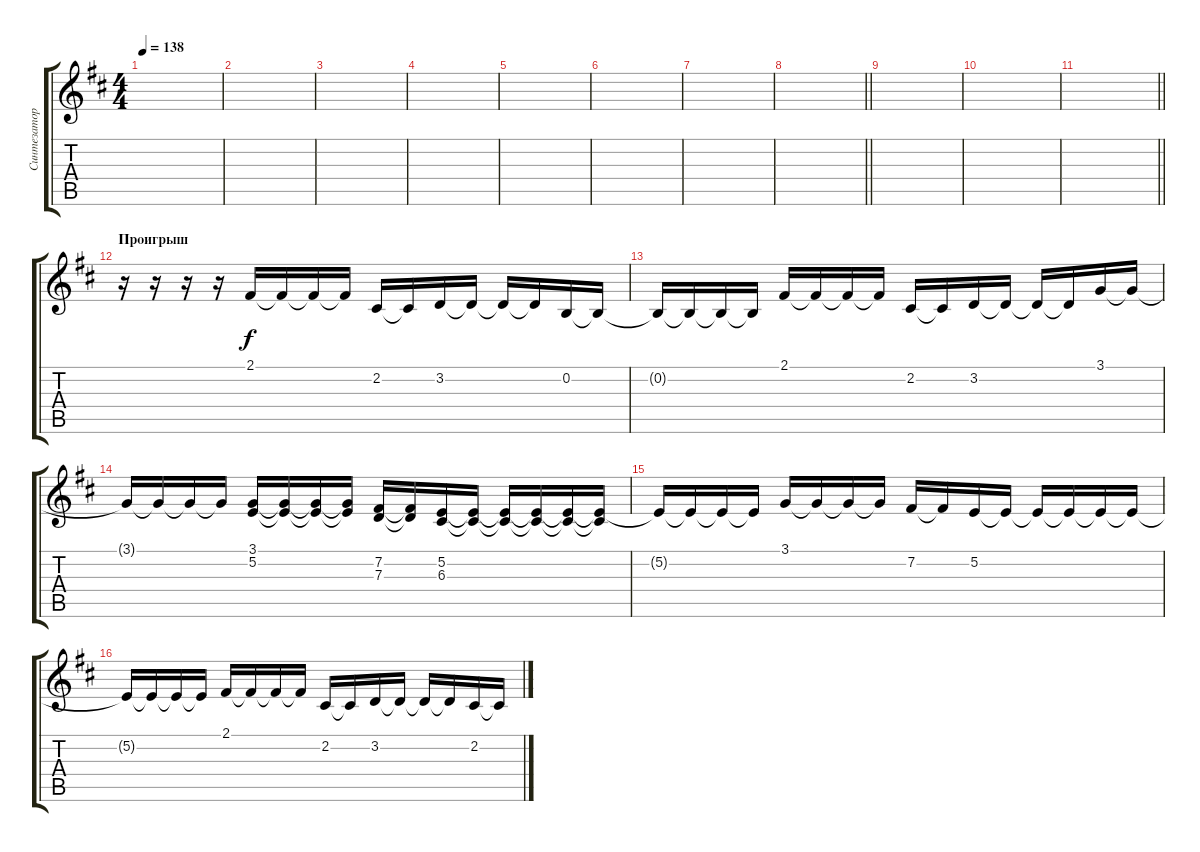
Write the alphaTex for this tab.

\track ("Синтезатор" "Синтезатор") {instrument fx1rain}
\staff {score tabs}
\tuning (E4 B3 G3 D3 A2 E2) {hide}
\ts (4 4)
\tempo 138
\clef g2
\ks bminor
|
|
|
|
|
|
|
\barLineRight lightlight
|
\section ("" "")
|
|
\barLineRight lightlight
|
\section ("" "Проигрыш")
r.16 r.16 r.16 r.16 2.1.16 2.1{t}.16 2.1{t}.16 2.1{t}.16 2.2.16 2.2{t}.16 3.2.16 3.2{t}.16 3.2{t}.16 3.2{t}.16 0.2.16 0.2{t}.16 |
0.2{t}.16 0.2{t}.16 0.2{t}.16 0.2{t}.16 2.1.16 2.1{t}.16 2.1{t}.16 2.1{t}.16 2.2.16 2.2{t}.16 3.2.16 3.2{t}.16 3.2{t}.16 3.2{t}.16 3.1.16 3.1{t}.16 |
3.1{t}.16 3.1{t}.16 3.1{t}.16 3.1{t}.16 (3.1 5.2).16 (3.1{t} 5.2{t}).16 (3.1{t} 5.2{t}).16 (3.1{t} 5.2{t}).16 (7.2 7.3).16 (7.2{t} 7.3{t}).16 (5.2 6.3).16 (5.2{t} 6.3{t}).16 (5.2{t} 6.3{t}).16 (5.2{t} 6.3{t}).16 (5.2{t} 6.3{t}).16 (5.2{t} 6.3{t}).16 |
5.2{t}.16 5.2{t}.16 5.2{t}.16 5.2{t}.16 3.1.16 3.1{t}.16 3.1{t}.16 3.1{t}.16 7.2.16 7.2{t}.16 5.2.16 5.2{t}.16 5.2{t}.16 5.2{t}.16 5.2{t}.16 5.2{t}.16 |
5.2{t}.16 5.2{t}.16 5.2{t}.16 5.2{t}.16 2.1.16 2.1{t}.16 2.1{t}.16 2.1{t}.16 2.2.16 2.2{t}.16 3.2.16 3.2{t}.16 3.2{t}.16 3.2{t}.16 2.2.16 2.2{t}.16
